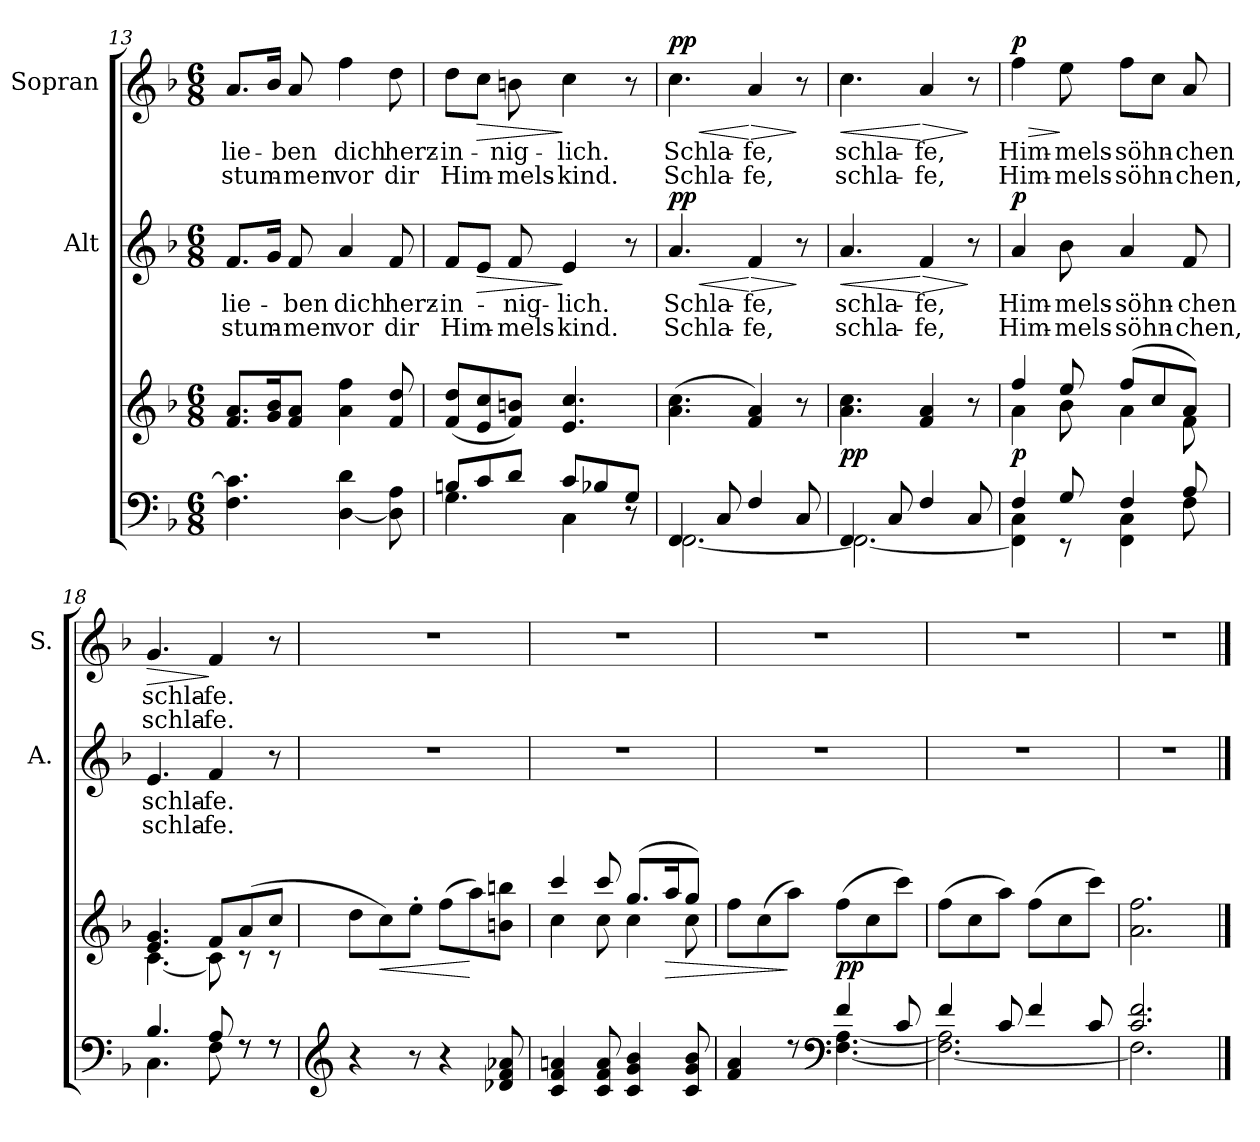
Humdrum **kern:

**kern	**kern	**dynam	**kern	**text	**text	**dynam	**kern	**text	**text	**dynam
*part3	*part3	*part3	*part2	*part2	*part2	*part2	*part1	*part1	*part1	*part1
*staff4	*staff3	*staff3/4	*staff2	*staff2	*staff2	*staff2	*staff1	*staff1	*staff1	*staff1
*	*	*	*I"Alt	*	*	*	*I"Sopran	*	*	*
*	*	*	*I'A.	*	*	*	*I'S.	*	*	*
*clefF4	*clefG2	*	*clefG2	*	*	*	*clefG2	*	*	*
*k[b-]	*k[b-]	*	*k[b-]	*	*	*	*k[b-]	*	*	*
*F:	*F:	*	*F:	*	*	*	*F:	*	*	*
*M6/8	*M6/8	*	*M6/8	*	*	*	*M6/8	*	*	*
=13	=13	=13	=13	=13	=13	=13	=13	=13	=13	=13
!	!	!	!	!LO:LY:b	!LO:LY:b	!	!	!LO:LY:b	!LO:LY:b	!
4.F\ 4.c\]	8.f/ 8.a/L	.	8.f/L	lie-	-stum-	.	8.a/L	lie-	-stum-	.
.	16g/ 16b-/k	.	16g/Jk	.	.	.	16b-/Jk	.	.	.
!	!	!	!	!LO:LY:b	!LO:LY:b	!	!	!LO:LY:b	!LO:LY:b	!
.	8f/ 8a/J	.	8f/	-ben	-men	.	8a/	-ben	-men	.
!	!	!	!	!LO:LY:b	!LO:LY:b	!	!	!LO:LY:b	!LO:LY:b	!
[4D\ 4d\	4a\ 4ff\	.	4a/	dich	vor	.	4ff\	dich	vor	.
!	!	!	!	!LO:LY:b	!LO:LY:b	!	!	!LO:LY:b	!LO:LY:b	!
8D\] 8A\	8f/ 8dd/	.	8f/	herz-	dir	.	8dd\	herz-	dir	.
!!LO:LB:g=z
=14	=14	=14	=14	=14	=14	=14	=14	=14	=14	=14
*^	*	*	*	*	*	*	*	*	*	*
!	!	!	!	!	!LO:LY:b	!LO:LY:b	!	!	!LO:LY:b	!LO:LY:b	!
8Bn/L	4.G\	(<8f/ 8dd/L	.	8f/L	-in-	Him-	.	8dd\L	-in-	Him-	.
!	!	!	!	!	!	!	!LO:HP:b	!	!	!	!LO:HP:b
8c/	.	8e/ 8cc/	.	8e/J	.	.	>	8cc\J	.	.	>
!	!	!	!	!	!LO:LY:b	!LO:LY:b	!	!	!LO:LY:b	!LO:LY:b	!
8d/J	.	8f/ 8bn/J)	.	8f/	-nig-	-mels-	.	8bn\	-nig-	-mels-	.
!	!	!	!	!	!LO:LY:b	!LO:LY:b	!	!	!LO:LY:b	!LO:LY:b	!
8c/L	4C\	4.e/ 4.cc/	.	4e/	-lich.	-kind.	]	4cc\	-lich.	-kind.	]
8B-X/	.	.	.	.	.	.	.	.	.	.	.
8G/J	8rC	.	.	8r	.	.	.	8r	.	.	.
=15	=15	=15	=15	=15	=15	=15	=15	=15	=15	=15	=15
!	!	!	!	!	!LO:LY:b	!LO:LY:b	!LO:HP:b	!	!LO:LY:b	!LO:LY:b	!LO:HP:b
!	!	!	!	!	!	!	!LO:DY:n=1:a	!	!	!	!LO:DY:n=1:a
4FF/	[<2.FF\	(>4.a\ 4.cc\	.	4.a/	Schla-	Schla-	< pp	4.cc\	Schla-	Schla-	< pp
8C/	.	.	.	.	.	.	.	.	.	.	.
!	!	!	!	!	!LO:LY:b	!LO:LY:b	!LO:HP:n=1:b	!	!LO:LY:b	!LO:LY:b	!LO:HP:n=1:b
4F/	.	4f/ 4a/)	.	4f/	-fe,	-fe,	[ >	4a/	-fe,	-fe,	[ >
8C/	.	8r	.	8r	.	.	]	8r	.	.	]
=16	=16	=16	=16	=16	=16	=16	=16	=16	=16	=16	=16
!	!	!	!LO:DY:b	!	!LO:LY:b	!LO:LY:b	!LO:HP:b	!	!LO:LY:b	!LO:LY:b	!LO:HP:b
4FF/	2.FF\_	4.a\ 4.cc\	pp	4.a/	schla-	schla-	<	4.cc\	schla-	schla-	<
8C/	.	.	.	.	.	.	.	.	.	.	.
!	!	!	!	!	!LO:LY:b	!LO:LY:b	!LO:HP:n=1:b	!	!LO:LY:b	!LO:LY:b	!LO:HP:n=1:b
4F/	.	4f/ 4a/	.	4f/	-fe,	-fe,	[ >	4a/	-fe,	-fe,	[ >
8C/	.	8r	.	8r	.	.	]	8r	.	.	]
=17	=17	=17	=17	=17	=17	=17	=17	=17	=17	=17	=17
*	*	*^	*	*	*	*	*	*	*	*	*
!	!	!	!	!LO:DY:b	!	!LO:LY:b	!LO:LY:b	!LO:DY:a	!	!LO:LY:b	!LO:LY:b	!LO:HP:b
!	!	!	!	!	!	!	!	!	!	!	!	!LO:DY:n=1:a
4F/	4FF\] 4C\	4ff/	4a\	p	4a/	Him-	Him-	p	4ff\	Him-	Him-	> p
!	!	!	!	!	!	!LO:LY:b	!LO:LY:b	!	!	!LO:LY:b	!LO:LY:b	!
8G/	8rEE	8ee/	8b-\	.	8b-\	-mels-	-mels-	.	8ee\	-mels-	-mels-	]
!	!	!	!	!	!	!LO:LY:b	!LO:LY:b	!	!	!LO:LY:b	!LO:LY:b	!
4F/	4FF\ 4C\	(>8ff/L	4a\	.	4a/	-söhn-	-söhn-	.	8ff\L	-söhn-	-söhn-	.
.	.	8cc/	.	.	.	.	.	.	8cc\J	.	.	.
!	!	!	!	!	!	!LO:LY:b	!LO:LY:b	!	!	!LO:LY:b	!LO:LY:b	!
8A/	8F\	8a/J)	8f\	.	8f/	-chen	-chen,	.	8a/	-chen	-chen,	.
=18	=18	=18	=18	=18	=18	=18	=18	=18	=18	=18	=18	=18
!	!	!	!	!	!	!LO:LY:b	!LO:LY:b	!	!	!LO:LY:b	!LO:LY:b	!LO:HP:b
4.B-/	4.C\	4.e/ 4.g/	[<4.c\	.	4.e/	schla-	schla-	.	4.g/	schla-	schla-	>
!	!	!	!	!	!	!LO:LY:b	!LO:LY:b	!	!	!LO:LY:b	!LO:LY:b	!
8A/	8F\	8f/L	8c\]	.	4f/	-fe.	-fe.	.	4f/	-fe.	-fe.	]
8rE	8rE	(>8a/	8rc	.	.	.	.	.	.	.	.	.
8rE	8rE	8cc/J	8rc	.	8r	.	.	.	8r	.	.	.
*v	*v	*	*	*	*	*	*	*	*	*	*	*
*	*v	*v	*	*	*	*	*	*	*	*	*
!!LO:LB:g=z
=19	=19	=19	=19	=19	=19	=19	=19	=19	=19	=19
*clefG2	*	*	*	*	*	*	*	*	*	*
4r	8dd\L	.	2.r	.	.	.	2.r	.	.	.
!	!	!LO:HP:b	!	!	!	!	!	!	!	!
.	8cc\)	<	.	.	.	.	.	.	.	.
8r	8ee'>\J	.	.	.	.	.	.	.	.	.
4r	(>8ff\L	.	.	.	.	.	.	.	.	.
.	8aa\)	[	.	.	.	.	.	.	.	.
8d-X/ 8f/ 8a-X/	8bn\ 8bbn\J	.	.	.	.	.	.	.	.	.
=20	=20	=20	=20	=20	=20	=20	=20	=20	=20	=20
*	*^	*	*	*	*	*	*	*	*	*
4c/ 4f/ 4an/	4ccc/	4cc\	.	2.r	.	.	.	2.r	.	.	.
8c/ 8f/ 8a/	8ccc/	8cc\	.	.	.	.	.	.	.	.	.
4c/ 4g/ 4b-/	(>8.gg/L	4cc\	.	.	.	.	.	.	.	.	.
!	!	!	!LO:HP:b	!	!	!	!	!	!	!	!
.	16aa/k	.	>	.	.	.	.	.	.	.	.
8c/ 8g/ 8b-/	8gg/J)	8cc\	.	.	.	.	.	.	.	.	.
*	*v	*v	*	*	*	*	*	*	*	*	*
=21	=21	=21	=21	=21	=21	=21	=21	=21	=21	=21
*^	*	*	*	*	*	*	*	*	*	*
4f/ 4a/	4.ryy	8ff\L	.	2.r	.	.	.	2.r	.	.	.
.	.	(>8cc\	.	.	.	.	.	.	.	.	.
8rcc	.	8aa\J)	]	.	.	.	.	.	.	.	.
*clefF4	*	*	*	*	*	*	*	*	*	*	*
!	!	!	!LO:DY:b	!	!	!	!	!	!	!	!
4f/	[<4.F\ [<4.A\	(>8ff\L	pp	.	.	.	.	.	.	.	.
.	.	8cc\	.	.	.	.	.	.	.	.	.
8c/	.	8ccc\J)	.	.	.	.	.	.	.	.	.
=22	=22	=22	=22	=22	=22	=22	=22	=22	=22	=22	=22
4f/	2.F\_ 2.A\]	(>8ff\L	.	2.r	.	.	.	2.r	.	.	.
.	.	8cc\	.	.	.	.	.	.	.	.	.
8c/	.	8aa\J)	.	.	.	.	.	.	.	.	.
4f/	.	(>8ff\L	.	.	.	.	.	.	.	.	.
.	.	8cc\	.	.	.	.	.	.	.	.	.
8c/	.	8ccc\J)	.	.	.	.	.	.	.	.	.
=23	=23	=23	=23	=23	=23	=23	=23	=23	=23	=23	=23
2.c/ 2.f/	2.F\]	2.a\ 2.ff\	.	2.r	.	.	.	2.r	.	.	.
*v	*v	*	*	*	*	*	*	*	*	*	*
==	==	==	==	==	==	==	==	==	==	==
*-	*-	*-	*-	*-	*-	*-	*-	*-	*-	*-
